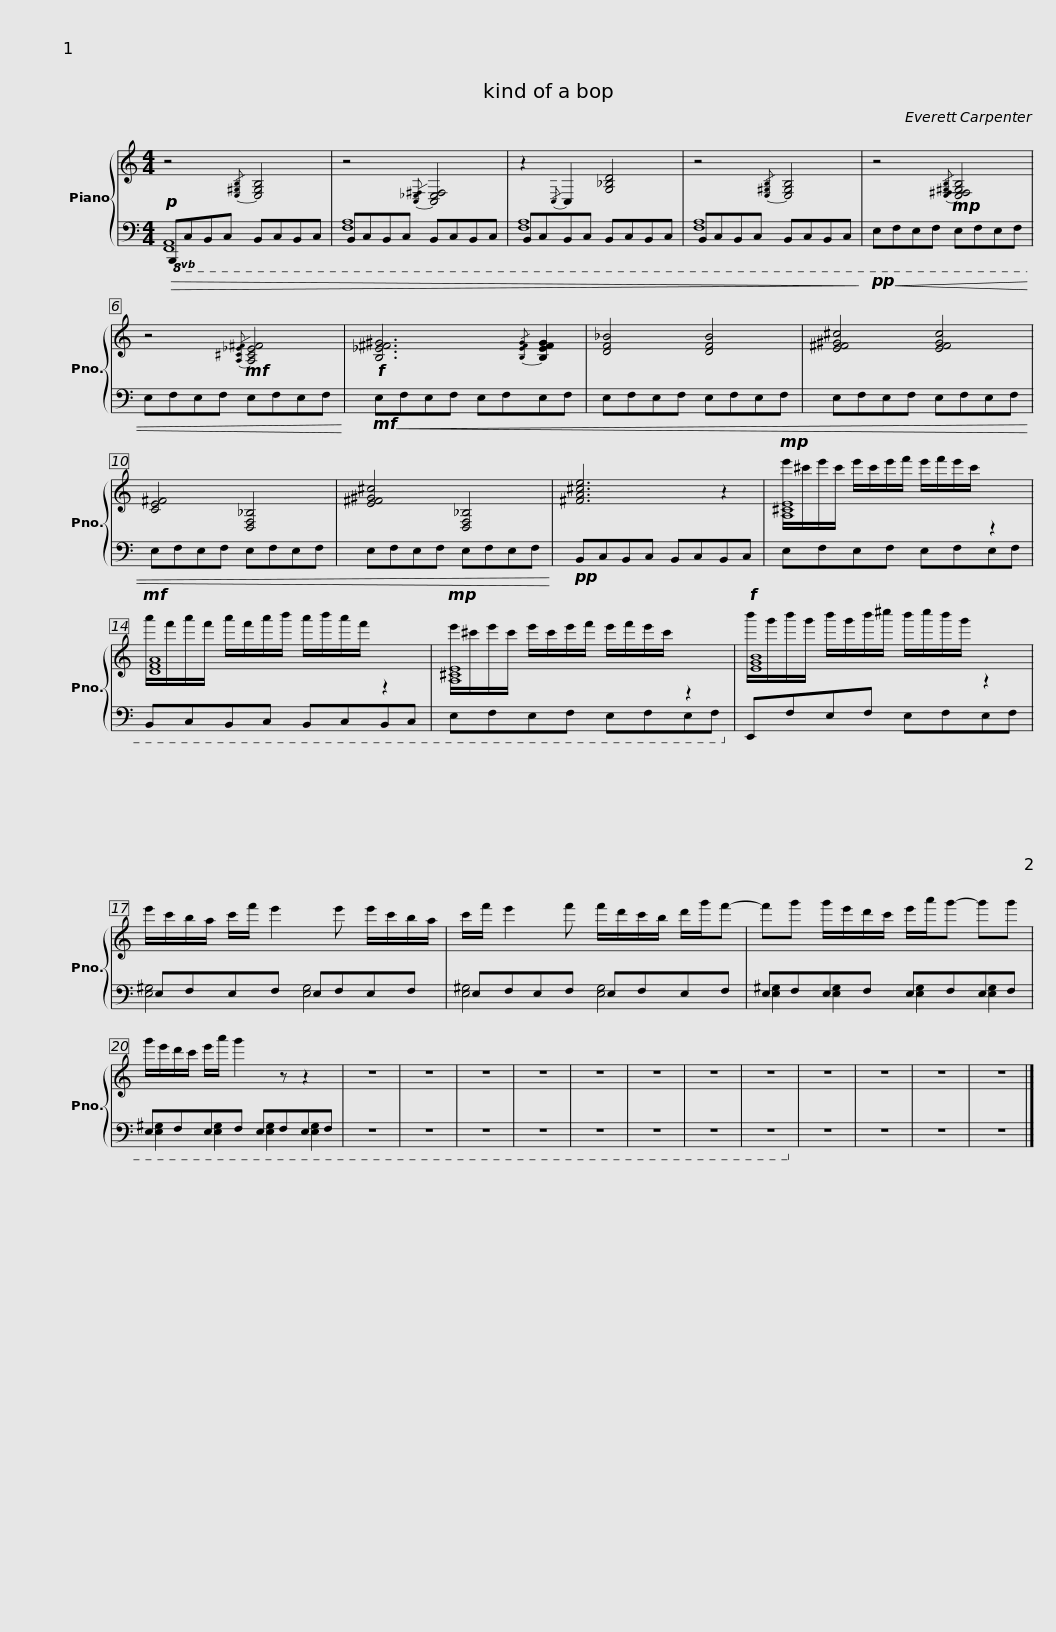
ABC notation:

X:1
%%score { ( 1 4 ) | ( 2 3 ) }
L:1/8
M:4/4
I:linebreak $
K:C
V:1 treble
V:4 treble
V:2 bass
V:3 bass
V:1
 z4{/[E,^G,B,]} [E,G,B,]4 | z4{/[C,_E,^F,]} [C,E,F,]4 | z2{/C,} C,2 [G,_B,D]4 |$ z4{/[E,^G,B,]} [E,G,B,]4 | z4!mp!{/[E,^F,^G,B,]} [E,F,G,B,]4 | %5
 z4!mf!{/[A,^C_E^F]} [A,CEF]4 |$!f! [B,_E^F^G]6{/[B,EFG]} [B,EFG]2 | [DF_B]4 [DFB]4 | [E^F^G^c]4 [EFGc]4 |$ [CE^F]4 [D,F,_B,]4 | %10
 [E^F^G^c]4 [D,F,_B,]4 | [^FA^ce]6 z2 |$!mp! [A,^CE]8 |!mf! [DFA]8 |$!mp! [A,^CE]8 | %15
!f! [EGB]8 |$ e'/c'/b/a/ c'/f'/ e'2 e' e'/c'/b/a/ | c'/f'/ e'2 f' f'/d'/c'/b/ d'/g'/f'- |$ f'g' g'/e'/d'/c'/ e'/a'/g'- g'g' | g'/e'/d'/c'/ e'/a'/ g'2 z z2 | %20
 z8 | z8 | z8 | z8 | z8 |$ %25
 z8 | z8 | z8 | z8 | z8 | %30
 z8 | z8 |] %32
V:2
!p!!>(!!8vb(! B,,,C,,B,,,C,, B,,,C,,B,,,C,, | B,,,C,,B,,,C,, B,,,C,,B,,,C,, | B,,,C,,B,,,C,, B,,,C,,B,,,C,, |$ B,,,C,,B,,,C,, B,,,C,,B,,,C,,!>)! |!pp!!<(! E,,F,,E,,F,, E,,F,,E,,F,, | %5
 E,,F,,E,,F,, E,,F,,E,,F,,!<)! |$!mf!!<(! E,,F,,E,,F,, E,,F,,E,,F,, | E,,F,,E,,F,, E,,F,,E,,F,, | E,,F,,E,,F,, E,,F,,E,,F,, |$ E,,F,,E,,F,, E,,F,,E,,F,, | %10
 E,,F,,E,,F,, E,,F,,E,,F,,!<)! |!pp! B,,,C,,B,,,C,, B,,,C,,B,,,C,, |$ E,,F,,E,,F,, E,,F,,E,,F,, | B,,,C,,B,,,C,, B,,,C,,B,,,C,, |$ E,,F,,E,,F,, E,,F,,E,,F,,!8vb)! | %15
!8vb(! E,,F,,E,,F,, E,,F,,E,,F,, |$ E,,F,,E,,F,, E,,F,,E,,F,, | E,,F,,E,,F,, E,,F,,E,,F,, |$ E,,F,,E,,F,, E,,F,,E,,F,, | E,,F,,E,,F,, E,,F,,E,,F,, | %20
 z8 | z8 | z8 | z8 | z8 |$ %25
 z8 | z8 | z8!8vb)! | z8 | z8 | %30
 z8 | z8 |] %32
V:3
!8vb(! [F,,A,,]8 | [F,,A,,]8 | [F,,A,,]8 |$ [F,,A,,]8 | x8 | %5
 x8 |$ x8 | x8 | x8 |$ x8 | %10
 x8 | x8 |$ x8 | x8 |$ x8!8vb)! | %15
!8vb(! x8 |$ [E,,^G,,]4 [E,,G,,]4 | [E,,^G,,]4 [E,,G,,]4 |$ [E,,^G,,]2 [E,,G,,]2 [E,,G,,]2 [E,,G,,]2 | [E,,^G,,]2 [E,,G,,]2 [E,,G,,]2 [E,,G,,]2 | %20
 x8 | x8 | x8 | x8 | x8 |$ %25
 x8 | x8 | x8!8vb)! | x8 | x8 | %30
 x8 | x8 |] %32
V:4
 x8 | x8 | x8 |$ x8 | x8 | %5
 x8 |$ x8 | x8 | x8 |$ x8 | %10
 x8 | x8 |$ e'/^c'/e'/c'/ e'/c'/e'/f'/ e'/f'/e'/c'/ z2 | a'/f'/a'/f'/ a'/f'/a'/b'/ a'/b'/a'/f'/ z2 |$ e'/^c'/e'/c'/ e'/c'/e'/f'/ e'/f'/e'/c'/ z2 | %15
 b'/g'/b'/g'/ b'/g'/b'/^c''/ b'/c''/b'/g'/ z2 |$ x8 | x8 |$ x8 | x8 | %20
 x8 | x8 | x8 | x8 | x8 |$ %25
 x8 | x8 | x8 | x8 | x8 | %30
 x8 | x8 |] %32
